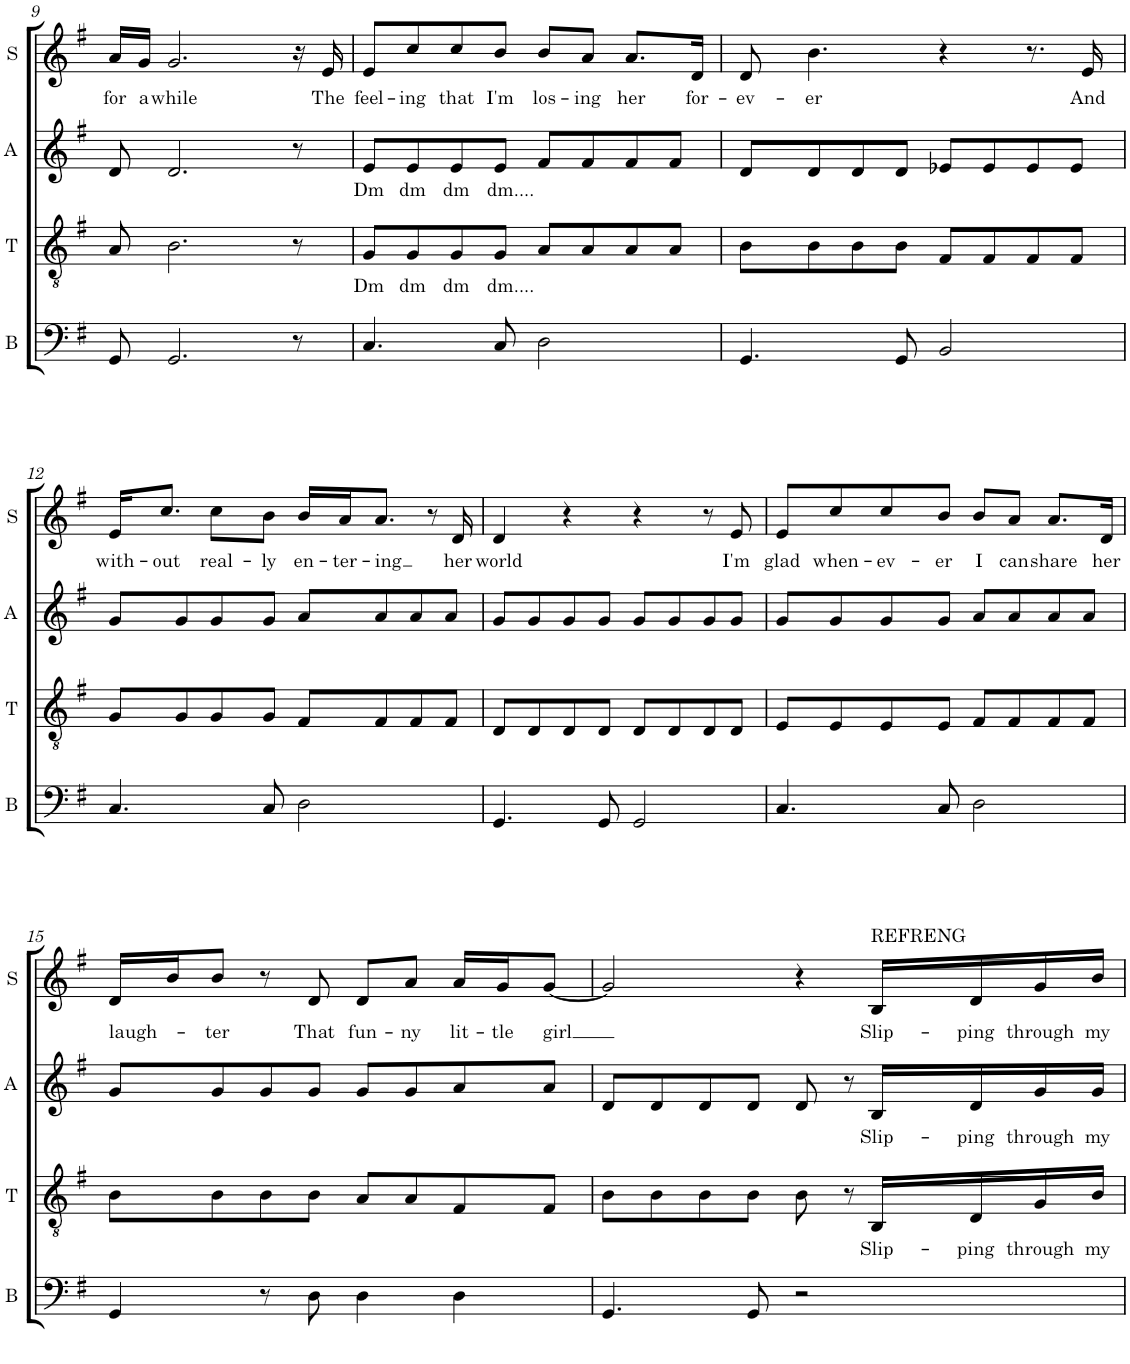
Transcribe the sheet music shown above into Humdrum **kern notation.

**kern	**kern	**text	**kern	**text	**kern	**text
*part4	*part3	*part3	*part2	*part2	*part1	*part1
*staff4	*staff3	*staff3	*staff2	*staff2	*staff1	*staff1
*I"Bass	*I"Tenor	*	*I"Alt	*	*I"Sopran	*
*I'B	*I'T	*	*I'A	*	*I'S	*
!!LO:PB:g=z
*clefF4	*clefGv2	*	*clefG2	*	*clefG2	*
*k[f#]	*k[f#]	*	*k[f#]	*	*k[f#]	*
*M4/4	*M4/4	*	*M4/4	*	*M4/4	*
=9	=9	=9	=9	=9	=9	=9
!	!	!	!	!	!	!LO:LY:b
8GG/	8A/	.	8d/	.	16a/LL	for
!	!	!	!	!	!	!LO:LY:b
.	.	.	.	.	16g/JJ	a
!	!	!	!	!	!	!LO:LY:b
2.GG/	2.B\	.	2.d/	.	2.g/	while
8r	8r	.	8r	.	16r	.
!	!	!	!	!	!	!LO:LY:b
.	.	.	.	.	16e/	The
=10	=10	=10	=10	=10	=10	=10
!	!	!LO:LY:b	!	!LO:LY:b	!	!LO:LY:b
4.C/	8G/L	Dm	8e/L	Dm	8e/L	feel-
!	!	!LO:LY:b	!	!LO:LY:b	!	!LO:LY:b
.	8G/	dm	8e/	dm	8cc/	-ing
!	!	!LO:LY:b	!	!LO:LY:b	!	!LO:LY:b
.	8G/	dm	8e/	dm	8cc/	that
!	!	!LO:LY:b	!	!LO:LY:b	!	!LO:LY:b
8C/	8G/J	dm....	8e/J	dm....	8b/J	I'm
!	!	!	!	!	!	!LO:LY:b
2D\	8A/L	.	8f#/L	.	8b/L	los-
!	!	!	!	!	!	!LO:LY:b
.	8A/	.	8f#/	.	8a/J	-ing
!	!	!	!	!	!	!LO:LY:b
.	8A/	.	8f#/	.	8.a/L	her
.	8A/J	.	8f#/J	.	.	.
!	!	!	!	!	!	!LO:LY:b
.	.	.	.	.	16d/Jk	for-
=11	=11	=11	=11	=11	=11	=11
!	!	!	!	!	!	!LO:LY:b
4.GG/	8B\L	.	8d/L	.	8d/	-ev-
!	!	!	!	!	!	!LO:LY:b
.	8B\	.	8d/	.	4.b\	-er
.	8B\	.	8d/	.	.	.
8GG/	8B\J	.	8d/J	.	.	.
2BB/	8F#/L	.	8e-X/L	.	4r	.
.	8F#/	.	8e-/	.	.	.
.	8F#/	.	8e-/	.	8.r	.
.	8F#/J	.	8e-/J	.	.	.
!	!	!	!	!	!	!LO:LY:b
.	.	.	.	.	16e/	And
!!LO:LB:g=z
=12	=12	=12	=12	=12	=12	=12
!	!	!	!	!	!	!LO:LY:b
4.C/	8G/L	.	8g/L	.	16e/KL	with-
!	!	!	!	!	!	!LO:LY:b
.	.	.	.	.	8.cc/J	-out
.	8G/	.	8g/	.	.	.
!	!	!	!	!	!	!LO:LY:b
.	8G/	.	8g/	.	8cc\L	real-
!	!	!	!	!	!	!LO:LY:b
8C/	8G/J	.	8g/J	.	8b\J	-ly
!	!	!	!	!	!	!LO:LY:b
2D\	8F#/L	.	8a/L	.	16b/LL	en-
!	!	!	!	!	!	!LO:LY:b
.	.	.	.	.	16a/J	-ter-
!	!	!	!	!	!	!LO:LY:b
.	8F#/	.	8a/	.	8.a/J	-ing
.	8F#/	.	8a/	.	.	.
.	.	.	.	.	8r	.
.	8F#/J	.	8a/J	.	.	.
!	!	!	!	!	!	!LO:LY:b
.	.	.	.	.	16d/	her
=13	=13	=13	=13	=13	=13	=13
!	!	!	!	!	!	!LO:LY:b
4.GG/	8D/L	.	8g/L	.	4d/	world
.	8D/	.	8g/	.	.	.
.	8D/	.	8g/	.	4r	.
8GG/	8D/J	.	8g/J	.	.	.
2GG/	8D/L	.	8g/L	.	4r	.
.	8D/	.	8g/	.	.	.
.	8D/	.	8g/	.	8r	.
!	!	!	!	!	!	!LO:LY:b
.	8D/J	.	8g/J	.	8e/	I'm
=14	=14	=14	=14	=14	=14	=14
!	!	!	!	!	!	!LO:LY:b
4.C/	8E/L	.	8g/L	.	8e/L	glad
!	!	!	!	!	!	!LO:LY:b
.	8E/	.	8g/	.	8cc/	when-
!	!	!	!	!	!	!LO:LY:b
.	8E/	.	8g/	.	8cc/	-ev-
!	!	!	!	!	!	!LO:LY:b
8C/	8E/J	.	8g/J	.	8b/J	-er
!	!	!	!	!	!	!LO:LY:b
2D\	8F#/L	.	8a/L	.	8b/L	I
!	!	!	!	!	!	!LO:LY:b
.	8F#/	.	8a/	.	8a/J	can
!	!	!	!	!	!	!LO:LY:b
.	8F#/	.	8a/	.	8.a/L	share
.	8F#/J	.	8a/J	.	.	.
!	!	!	!	!	!	!LO:LY:b
.	.	.	.	.	16d/Jk	her
!!LO:LB:g=z
=15	=15	=15	=15	=15	=15	=15
!	!	!	!	!	!	!LO:LY:b
4GG/	8B\L	.	8g/L	.	16d/LL	laugh-
.	.	.	.	.	16b/J	.
!	!	!	!	!	!	!LO:LY:b
.	8B\	.	8g/	.	8b/J	-ter
8r	8B\	.	8g/	.	8r	.
!	!	!	!	!	!	!LO:LY:b
8D\	8B\J	.	8g/J	.	8d/	That
!	!	!	!	!	!	!LO:LY:b
4D\	8A/L	.	8g/L	.	8d/L	fun-
!	!	!	!	!	!	!LO:LY:b
.	8A/	.	8g/	.	8a/J	-ny
!	!	!	!	!	!	!LO:LY:b
4D\	8F#/	.	8a/	.	16a/LL	lit-
!	!	!	!	!	!	!LO:LY:b
.	.	.	.	.	16g/J	-tle
!	!	!	!	!	!	!LO:LY:b
.	8F#/J	.	8a/J	.	[8g/J	girl
=16	=16	=16	=16	=16	=16	=16
4.GG/	8B\L	.	8d/L	.	2g/]	.
.	8B\	.	8d/	.	.	.
.	8B\	.	8d/	.	.	.
8GG/	8B\J	.	8d/J	.	.	.
2r	8B\	.	8d/	.	4r	.
.	8r	.	8r	.	.	.
!	!	!	!	!	!LO:TX:a:t=REFRENG	!
!	!	!LO:LY:b	!	!LO:LY:b	!	!LO:LY:b
.	16BB/LL	Slip-	16B/LL	Slip-	16B/LL	Slip-
!	!	!LO:LY:b	!	!LO:LY:b	!	!LO:LY:b
.	16D/	-ping	16d/	-ping	16d/	-ping
!	!	!LO:LY:b	!	!LO:LY:b	!	!LO:LY:b
.	16G/	through	16g/	through	16g/	through
!	!	!LO:LY:b	!	!LO:LY:b	!	!LO:LY:b
.	16B/JJ	my	16g/JJ	my	16b/JJ	my
=	=	=	=	=	=	=
*-	*-	*-	*-	*-	*-	*-
